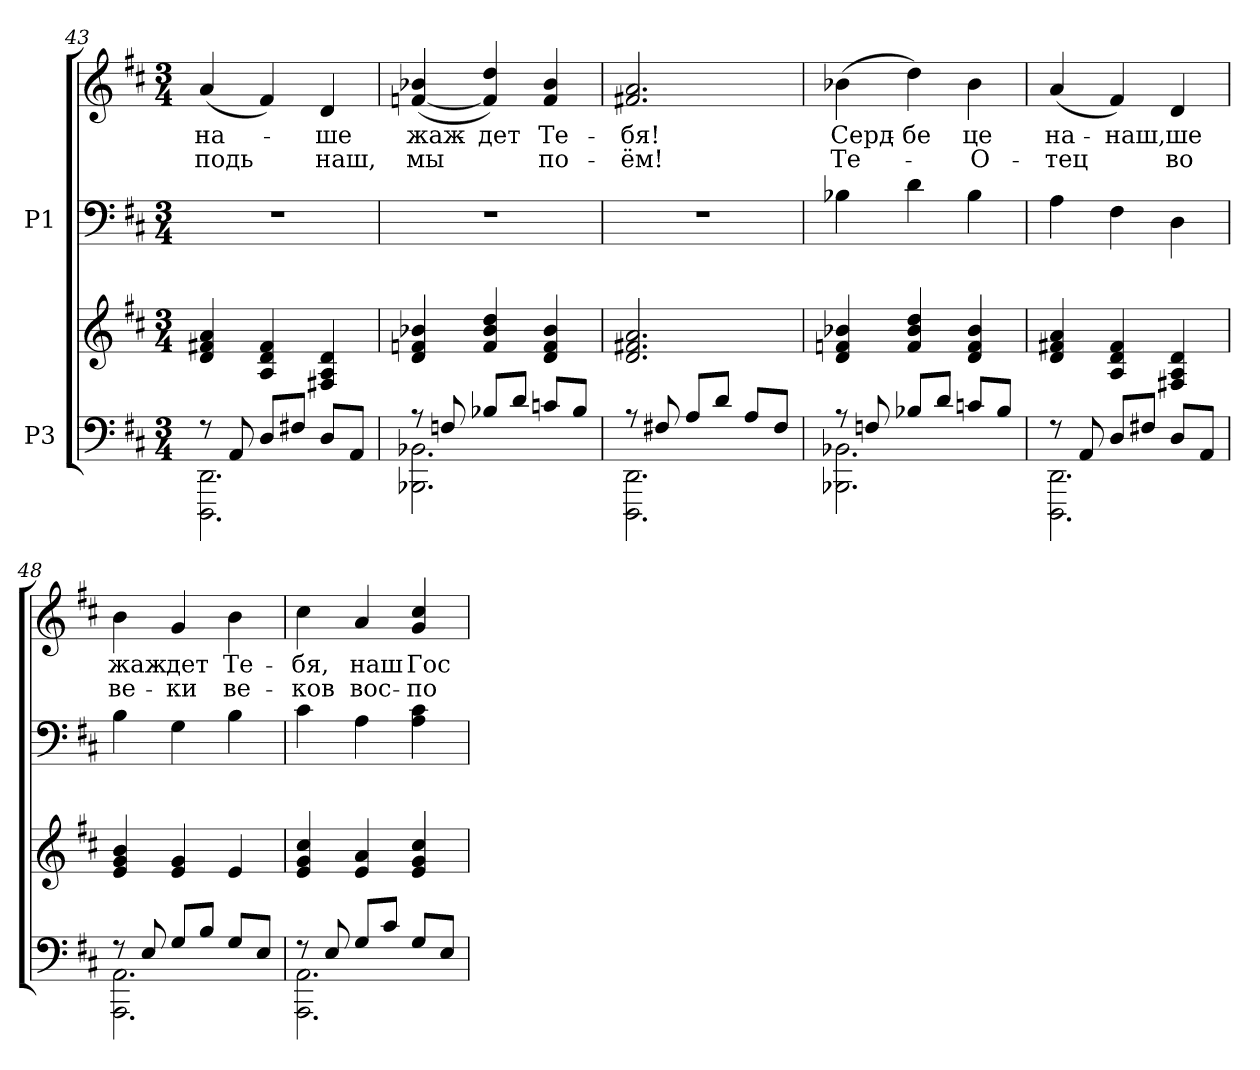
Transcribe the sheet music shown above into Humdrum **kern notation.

**kern	**kern	**kern	**kern	**text	**text
*part2	*part2	*part1	*part1	*part1	*part1
*staff4	*staff3	*staff2	*staff1	*staff1	*staff1
*I"P3	*	*I"P1	*	*	*
*clefF4	*clefG2	*clefF4	*clefG2	*	*
*k[f#c#]	*k[f#c#]	*k[f#c#]	*k[f#c#]	*	*
*D:	*D:	*D:	*D:	*	*
*M3/4	*M3/4	*M3/4	*M3/4	*	*
=43	=43	=43	=43	=43	=43
*^	*	*	*	*	*
!	!	!	!LO:N:vis=1	!	!	!
!	!	!	!	!	!LO:LY:b:color=#000000	!LO:LY:b:color=#000000
8r	2.DDDi\ 2.DDi	4di/ 4f#Xi 4ai	2.r	(4ai/	на-	-подь
8AAi/	.	.	.	.	.	.
8Di/L	.	4Ai/ 4di 4f#i	.	4f#i/)	.	.
8F#Xi/J	.	.	.	.	.	.
!	!	!	!	!	!LO:LY:b:color=#000000	!LO:LY:b:color=#000000
8Di/L	.	4F#Xi/ 4Ai 4di	.	4di/	-ше	наш,
8AAi/J	.	.	.	.	.	.
!!LO:LB:g=z
=44	=44	=44	=44	=44	=44	=44
!	!	!	!LO:N:vis=1	!	!	!
!	!	!	!	!	!LO:LY:b:color=#000000	!LO:LY:b:color=#000000
8r	2.BBB-Xi\ 2.BB-Xi	4di/ 4fni 4b-Xi	2.r	([<4fni/ 4b-Xi	жаж-	мы
8Fni/	.	.	.	.	.	.
!	!	!	!	!	!LO:LY:b:color=#000000	!
8B-Xi/L	.	4fi/ 4b-i 4ddi	.	4fi/] 4ddi)	-дет	.
8di/J	.	.	.	.	.	.
!	!	!	!	!	!LO:LY:b:color=#000000	!LO:LY:b:color=#000000
8cni/L	.	4di/ 4fi 4b-i	.	4fi/ 4b-i	Те-	по-
8B-i/J	.	.	.	.	.	.
=45	=45	=45	=45	=45	=45	=45
!	!	!	!LO:N:vis=1	!	!	!
!	!	!	!	!	!LO:LY:b:color=#000000	!LO:LY:b:color=#000000
8r	2.DDDi\ 2.DDi	2.di/ 2.f#Xi 2.ai	2.r	2.f#Xi/ 2.ai	-бя!	-ём!
8F#Xi/	.	.	.	.	.	.
8Ai/L	.	.	.	.	.	.
8di/J	.	.	.	.	.	.
8Ai/L	.	.	.	.	.	.
8F#i/J	.	.	.	.	.	.
=46	=46	=46	=46	=46	=46	=46
!	!	!	!	!	!LO:LY:b:color=#000000	!LO:LY:b:color=#000000
8r	2.BBB-Xi\ 2.BB-Xi	4di/ 4fni 4b-Xi	4B-Xi\	(4b-Xi\	Серд-	Те-
8Fni/	.	.	.	.	.	.
!	!	!	!	!	!LO:LY:b:color=#000000	!
8B-Xi/L	.	4fi/ 4b-i 4ddi	4di\	4ddi\)	-бе	.
8di/J	.	.	.	.	.	.
!	!	!	!	!	!LO:LY:b:color=#000000	!LO:LY:b:color=#000000
8cni/L	.	4di/ 4fi 4b-i	4B-i\	4b-i\	-це	О-
8B-i/J	.	.	.	.	.	.
=47	=47	=47	=47	=47	=47	=47
!	!	!	!	!	!LO:LY:b:color=#000000	!LO:LY:b:color=#000000
8r	2.DDDi\ 2.DDi	4di/ 4f#Xi 4ai	4Ai\	(4ai/	на-	-тец
8AAi/	.	.	.	.	.	.
!	!	!	!	!	!LO:LY:b:color=#000000	!
8Di/L	.	4Ai/ 4di 4f#i	4F#i\	4f#i/)	наш,	.
8F#Xi/J	.	.	.	.	.	.
!	!	!	!	!	!LO:LY:b:color=#000000	!LO:LY:b:color=#000000
8Di/L	.	4F#Xi/ 4Ai 4di	4Di\	4di/	-ше	во
8AAi/J	.	.	.	.	.	.
=48	=48	=48	=48	=48	=48	=48
!	!	!	!	!	!LO:LY:b:color=#000000	!LO:LY:b:color=#000000
8r	2.AAAi\ 2.AAi	4ei/ 4gi 4bi	4Bi\	4bi\	жаж-	ве-
8Ei/	.	.	.	.	.	.
!	!	!	!	!	!LO:LY:b:color=#000000	!LO:LY:b:color=#000000
8Gi/L	.	4ei/ 4gi	4Gi\	4gi/	-дет	-ки
8Bi/J	.	.	.	.	.	.
!	!	!	!	!	!LO:LY:b:color=#000000	!LO:LY:b:color=#000000
8Gi/L	.	4ei/	4Bi\	4bi\	Те-	ве-
8Ei/J	.	.	.	.	.	.
!!LO:LB:g=z
=49	=49	=49	=49	=49	=49	=49
!	!	!	!	!	!LO:LY:b:color=#000000	!LO:LY:b:color=#000000
8r	2.AAAi\ 2.AAi	4ei/ 4gi 4cc#i	4c#i\	4cc#i\	-бя,	-ков
8Ei/	.	.	.	.	.	.
!	!	!	!	!	!LO:LY:b:color=#000000	!LO:LY:b:color=#000000
8Gi/L	.	4ei/ 4ai	4Ai\	4ai/	наш	вос-
8c#i/J	.	.	.	.	.	.
!	!	!	!	!	!LO:LY:b:color=#000000	!LO:LY:b:color=#000000
8Gi/L	.	4ei/ 4gi 4cc#i	4Ai\ 4c#i	4gi/ 4cc#i	Гос-	-по-
8Ei/J	.	.	.	.	.	.
*v	*v	*	*	*	*	*
=	=	=	=	=	=
*-	*-	*-	*-	*-	*-
